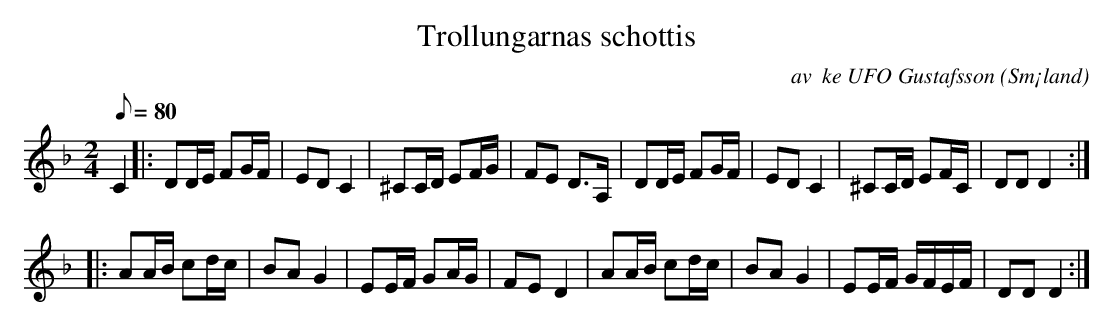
X:1
T:Trollungarnas schottis
C:av  ke UFO Gustafsson
O:Sm¡land
M:2/4
L:1/8
K:F
Q:80
C2 |: DD/E/  FG/F/ | ED C2 | ^CC/D/ EF/G/ | FE D>A, |  DD/E/  FG/F/ | ED C2 |  ^CC/D/ EF/C/ | DD D2 :|
|: AA/B/ cd/c/ | BA G2 | EE/F/ GA/G/ | FE D2 |  AA/B/ cd/c/ | BA G2 | EE/F/ G/F/E/F/ | DD D2 :|
